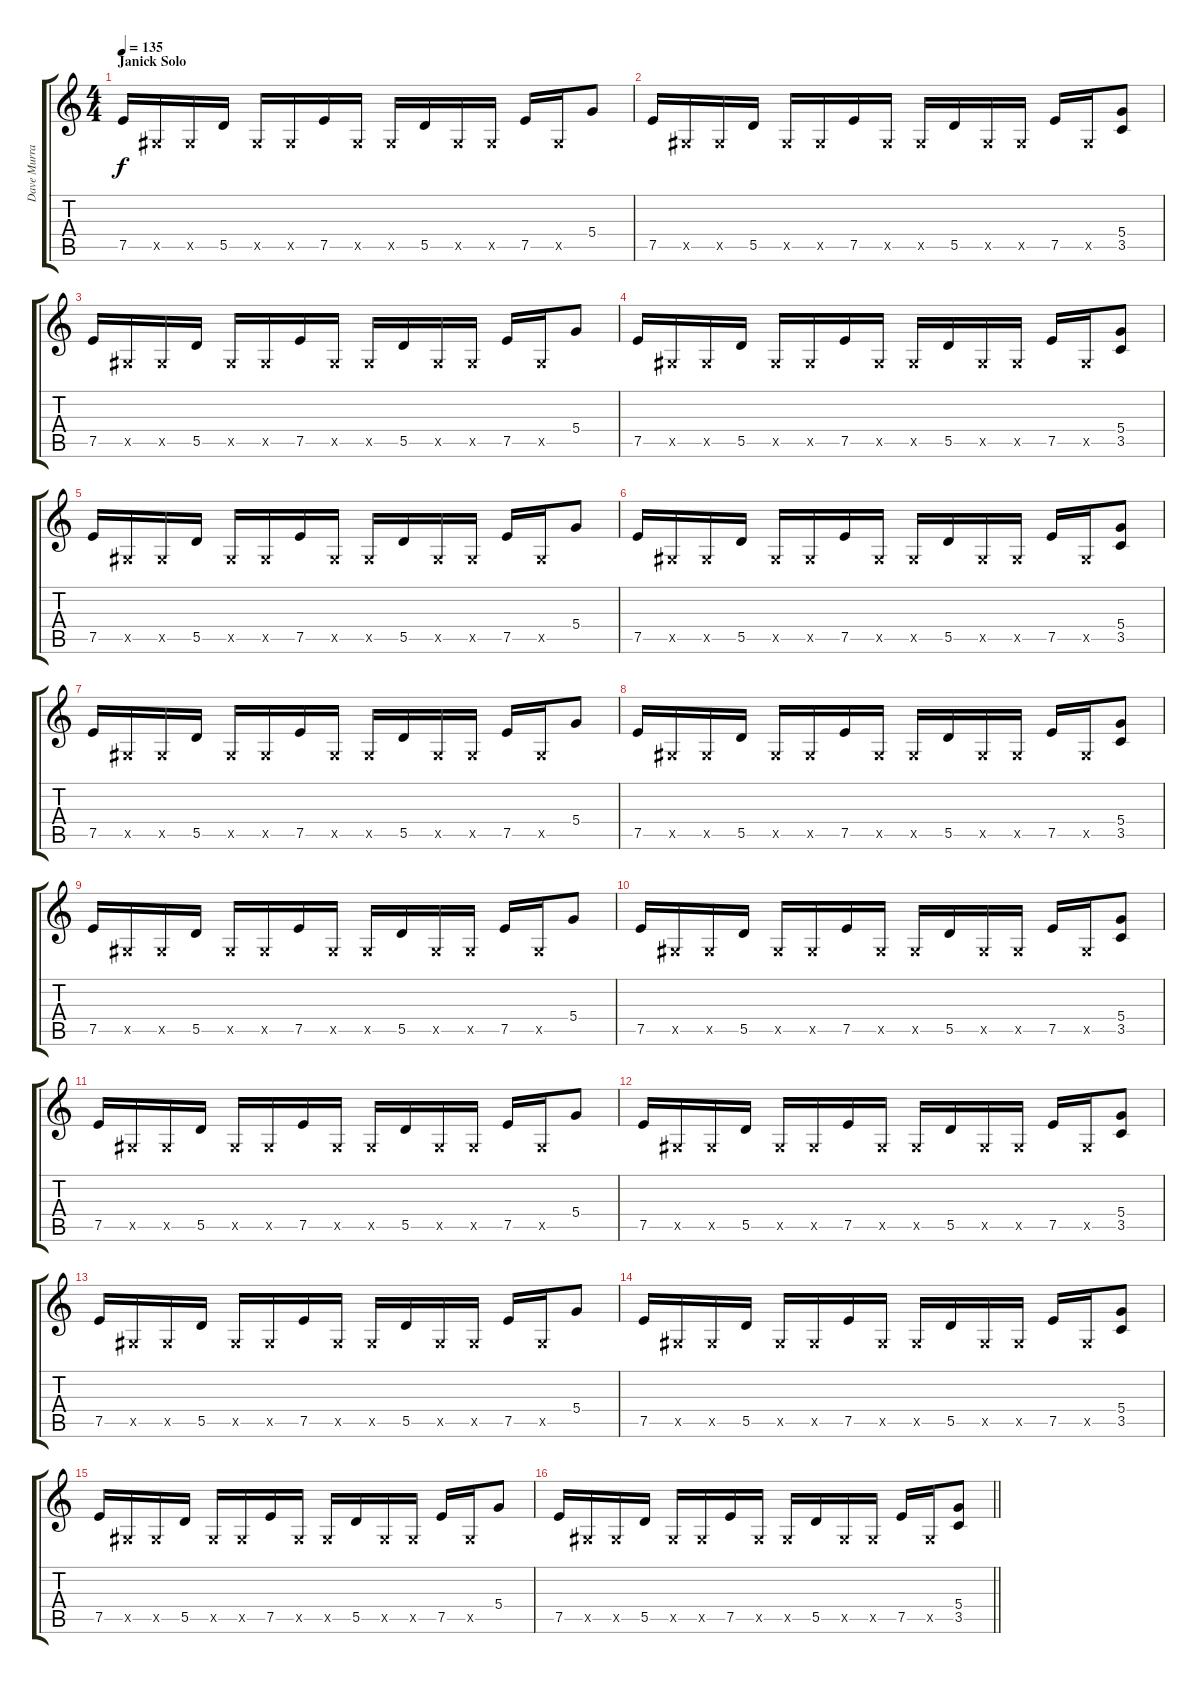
\track ("Dave Murray" "Dave Murra") {instrument distortionguitar}
\staff {score tabs}
\tuning (E4 B3 G3 D3 A2 E2) {hide}
\ts (4 4)
\section ("" "Janick Solo")
\tempo 135
\clef g2
\ks c
7.5.16{dy f} -1.5{x}.16 -1.5{x}.16 5.5.16 -1.5{x}.16 -1.5{x}.16 7.5.16 -1.5{x}.16 -1.5{x}.16 5.5.16 -1.5{x}.16 -1.5{x}.16 7.5.16 -1.5{x}.16 5.4.8 |
7.5.16 -1.5{x}.16 -1.5{x}.16 5.5.16 -1.5{x}.16 -1.5{x}.16 7.5.16 -1.5{x}.16 -1.5{x}.16 5.5.16 -1.5{x}.16 -1.5{x}.16 7.5.16 -1.5{x}.16 (5.4 3.5).8 |
7.5.16 -1.5{x}.16 -1.5{x}.16 5.5.16 -1.5{x}.16 -1.5{x}.16 7.5.16 -1.5{x}.16 -1.5{x}.16 5.5.16 -1.5{x}.16 -1.5{x}.16 7.5.16 -1.5{x}.16 5.4.8 |
7.5.16 -1.5{x}.16 -1.5{x}.16 5.5.16 -1.5{x}.16 -1.5{x}.16 7.5.16 -1.5{x}.16 -1.5{x}.16 5.5.16 -1.5{x}.16 -1.5{x}.16 7.5.16 -1.5{x}.16 (5.4 3.5).8 |
7.5.16 -1.5{x}.16 -1.5{x}.16 5.5.16 -1.5{x}.16 -1.5{x}.16 7.5.16 -1.5{x}.16 -1.5{x}.16 5.5.16 -1.5{x}.16 -1.5{x}.16 7.5.16 -1.5{x}.16 5.4.8 |
7.5.16 -1.5{x}.16 -1.5{x}.16 5.5.16 -1.5{x}.16 -1.5{x}.16 7.5.16 -1.5{x}.16 -1.5{x}.16 5.5.16 -1.5{x}.16 -1.5{x}.16 7.5.16 -1.5{x}.16 (5.4 3.5).8 |
7.5.16 -1.5{x}.16 -1.5{x}.16 5.5.16 -1.5{x}.16 -1.5{x}.16 7.5.16 -1.5{x}.16 -1.5{x}.16 5.5.16 -1.5{x}.16 -1.5{x}.16 7.5.16 -1.5{x}.16 5.4.8 |
7.5.16 -1.5{x}.16 -1.5{x}.16 5.5.16 -1.5{x}.16 -1.5{x}.16 7.5.16 -1.5{x}.16 -1.5{x}.16 5.5.16 -1.5{x}.16 -1.5{x}.16 7.5.16 -1.5{x}.16 (5.4 3.5).8 |
7.5.16 -1.5{x}.16 -1.5{x}.16 5.5.16 -1.5{x}.16 -1.5{x}.16 7.5.16 -1.5{x}.16 -1.5{x}.16 5.5.16 -1.5{x}.16 -1.5{x}.16 7.5.16 -1.5{x}.16 5.4.8 |
7.5.16 -1.5{x}.16 -1.5{x}.16 5.5.16 -1.5{x}.16 -1.5{x}.16 7.5.16 -1.5{x}.16 -1.5{x}.16 5.5.16 -1.5{x}.16 -1.5{x}.16 7.5.16 -1.5{x}.16 (5.4 3.5).8 |
7.5.16 -1.5{x}.16 -1.5{x}.16 5.5.16 -1.5{x}.16 -1.5{x}.16 7.5.16 -1.5{x}.16 -1.5{x}.16 5.5.16 -1.5{x}.16 -1.5{x}.16 7.5.16 -1.5{x}.16 5.4.8 |
7.5.16 -1.5{x}.16 -1.5{x}.16 5.5.16 -1.5{x}.16 -1.5{x}.16 7.5.16 -1.5{x}.16 -1.5{x}.16 5.5.16 -1.5{x}.16 -1.5{x}.16 7.5.16 -1.5{x}.16 (5.4 3.5).8 |
7.5.16 -1.5{x}.16 -1.5{x}.16 5.5.16 -1.5{x}.16 -1.5{x}.16 7.5.16 -1.5{x}.16 -1.5{x}.16 5.5.16 -1.5{x}.16 -1.5{x}.16 7.5.16 -1.5{x}.16 5.4.8 |
7.5.16 -1.5{x}.16 -1.5{x}.16 5.5.16 -1.5{x}.16 -1.5{x}.16 7.5.16 -1.5{x}.16 -1.5{x}.16 5.5.16 -1.5{x}.16 -1.5{x}.16 7.5.16 -1.5{x}.16 (5.4 3.5).8 |
7.5.16 -1.5{x}.16 -1.5{x}.16 5.5.16 -1.5{x}.16 -1.5{x}.16 7.5.16 -1.5{x}.16 -1.5{x}.16 5.5.16 -1.5{x}.16 -1.5{x}.16 7.5.16 -1.5{x}.16 5.4.8 |
\barLineRight lightlight
7.5.16 -1.5{x}.16 -1.5{x}.16 5.5.16 -1.5{x}.16 -1.5{x}.16 7.5.16 -1.5{x}.16 -1.5{x}.16 5.5.16 -1.5{x}.16 -1.5{x}.16 7.5.16 -1.5{x}.16 (5.4 3.5).8
